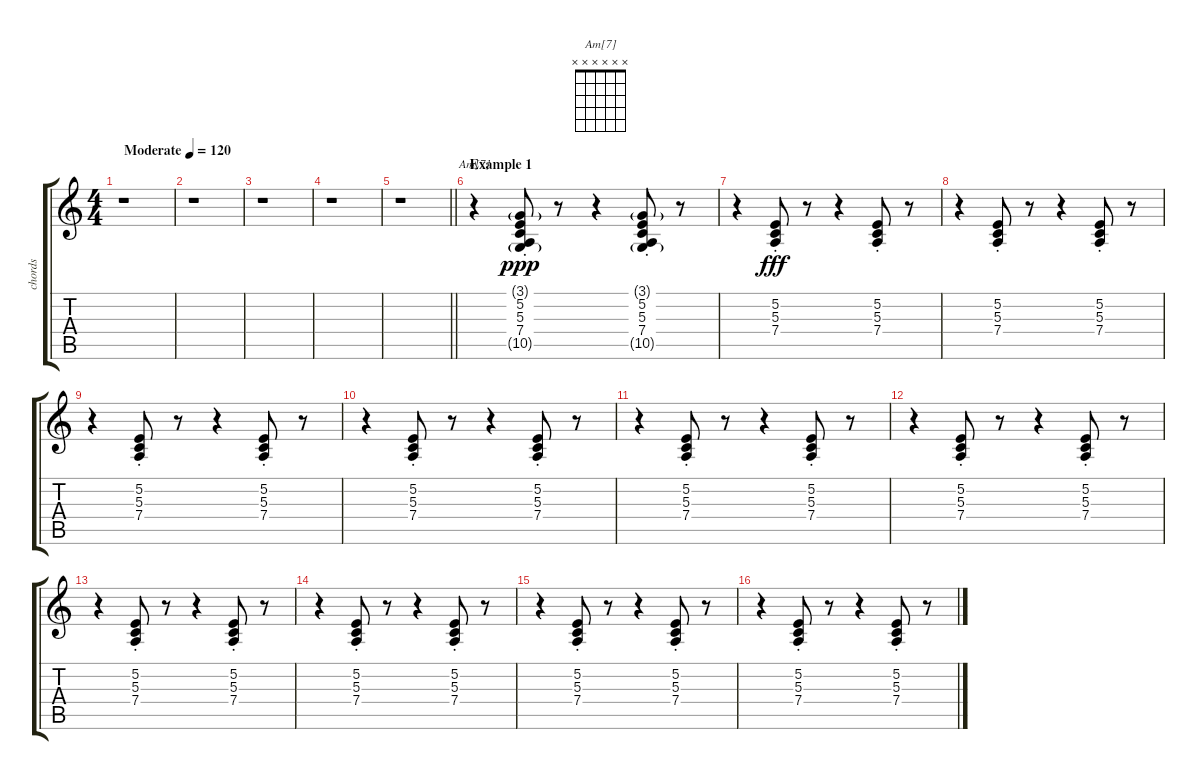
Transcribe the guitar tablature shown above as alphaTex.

\track ("chords" "chords") {instrument lead6voice}
\staff {score tabs}
\tuning (E4 B3 G3 D3 A2 E2) {hide}
\chord ("Am[7]" x x x x x x)
\ts (4 4)
\tempo (120 "Moderate")
\clef g2
\ks c
r.1{dy ppp instrument lead6voice} |
r.1 |
r.1 |
r.1 |
\barLineRight lightlight
r.1 |
\section ("" "Example 1")
r.4{ch "Am[7]"} (3.1{g} 5.2 5.3{st} 7.4{st} 10.5{g}).8 r.8 r.4 (3.1{g} 5.2 5.3{st} 7.4{st} 10.5{g}).8 r.8 |
r.4 (5.2 5.3{st} 7.4{st}).8{dy fff} r.8 r.4 (5.2{st} 5.3{st} 7.4{st}).8 r.8 |
r.4 (5.2 5.3{st} 7.4{st}).8 r.8 r.4 (5.2{st} 5.3{st} 7.4{st}).8 r.8 |
r.4 (5.2 5.3{st} 7.4{st}).8 r.8 r.4 (5.2{st} 5.3{st} 7.4{st}).8 r.8 |
r.4 (5.2 5.3{st} 7.4{st}).8 r.8 r.4 (5.2{st} 5.3{st} 7.4{st}).8 r.8 |
r.4 (5.2 5.3{st} 7.4{st}).8 r.8 r.4 (5.2{st} 5.3{st} 7.4{st}).8 r.8 |
r.4 (5.2 5.3{st} 7.4{st}).8 r.8 r.4 (5.2{st} 5.3{st} 7.4{st}).8 r.8 |
r.4 (5.2 5.3{st} 7.4{st}).8 r.8 r.4 (5.2{st} 5.3{st} 7.4{st}).8 r.8 |
r.4 (5.2 5.3{st} 7.4{st}).8 r.8 r.4 (5.2{st} 5.3{st} 7.4{st}).8 r.8 |
r.4 (5.2 5.3{st} 7.4{st}).8 r.8 r.4 (5.2{st} 5.3{st} 7.4{st}).8 r.8 |
r.4 (5.2 5.3{st} 7.4{st}).8 r.8 r.4 (5.2{st} 5.3{st} 7.4{st}).8 r.8
